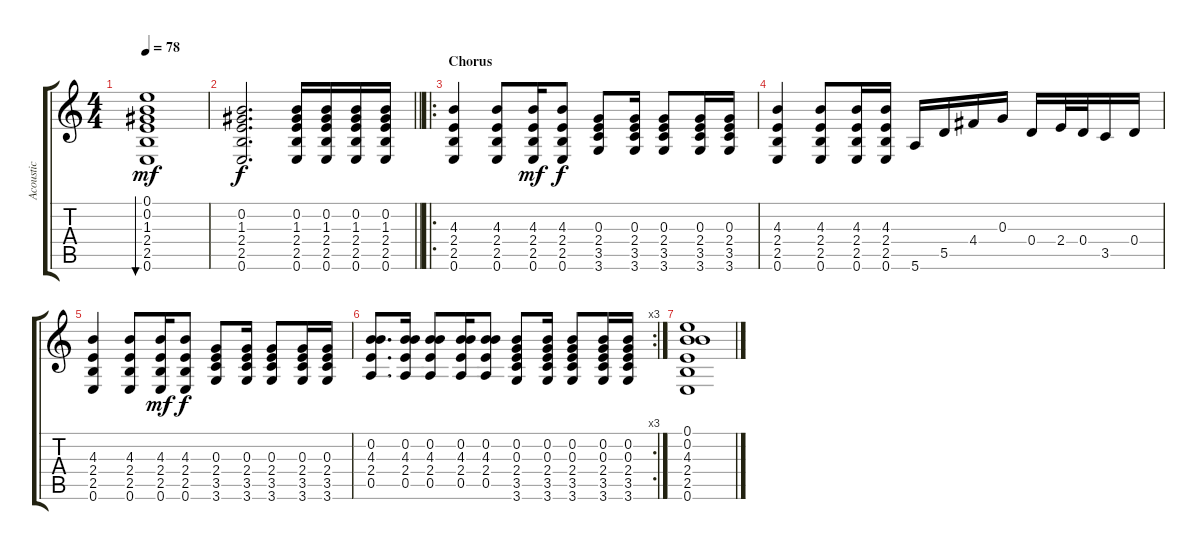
\track ("Acoustic" "Acoustic") {instrument acousticguitarsteel}
\staff {score tabs}
\tuning (E4 B3 G3 D3 A2 E2) {hide}
\ts (4 4)
\tempo 78
\clef g2
\ks c
(0.1 0.2 1.3 2.4 2.5 0.6).1{bu 120 dy mf} |
\barLineRight lightlight
(0.2 1.3 2.4 2.5 0.6).2{d dy f} (0.2 1.3 2.4 2.5 0.6).16 (0.2 1.3 2.4 2.5 0.6).16 (0.2 1.3 2.4 2.5 0.6).16 (0.2 1.3 2.4 2.5 0.6).16 |
\ro
\section ("" "Chorus")
(4.3 2.4 2.5 0.6).4 (4.3 2.4 2.5 0.6).8 (4.3 2.4 2.5 0.6).16{dy mf} (4.3 2.4 2.5 0.6).8{dy f} (0.3 2.4 3.5 3.6).8 (0.3 2.4 3.5 3.6).16 (0.3 2.4 3.5 3.6).8 (0.3 2.4 3.5 3.6).16 (0.3 2.4 3.5 3.6).16 |
(4.3 2.4 2.5 0.6).4 (4.3 2.4 2.5 0.6).8 (4.3 2.4 2.5 0.6).16 (4.3 2.4 2.5 0.6).16 5.6.16 5.5.16 4.4.16 0.3.16 0.4.16 2.4.32 0.4.32 3.5.16 0.4.16 |
(4.3 2.4 2.5 0.6).4 (4.3 2.4 2.5 0.6).8 (4.3 2.4 2.5 0.6).16{dy mf} (4.3 2.4 2.5 0.6).8{dy f} (0.3 2.4 3.5 3.6).8 (0.3 2.4 3.5 3.6).16 (0.3 2.4 3.5 3.6).8 (0.3 2.4 3.5 3.6).16 (0.3 2.4 3.5 3.6).16 |
\rc 3
(0.2 4.3 2.4 0.5).8{d} (0.2 4.3 2.4 0.5).16 (0.2 4.3 2.4 0.5).8 (0.2 4.3 2.4 0.5).16 (0.2 4.3 2.4 0.5).8 (0.2 0.3 2.4 3.5 3.6).8 (0.2 0.3 2.4 3.5 3.6).16 (0.2 0.3 2.4 3.5 3.6).8 (0.2 0.3 2.4 3.5 3.6).16 (0.2 0.3 2.4 3.5 3.6).16 |
(0.1 0.2 4.3 2.4 2.5 0.6).1
